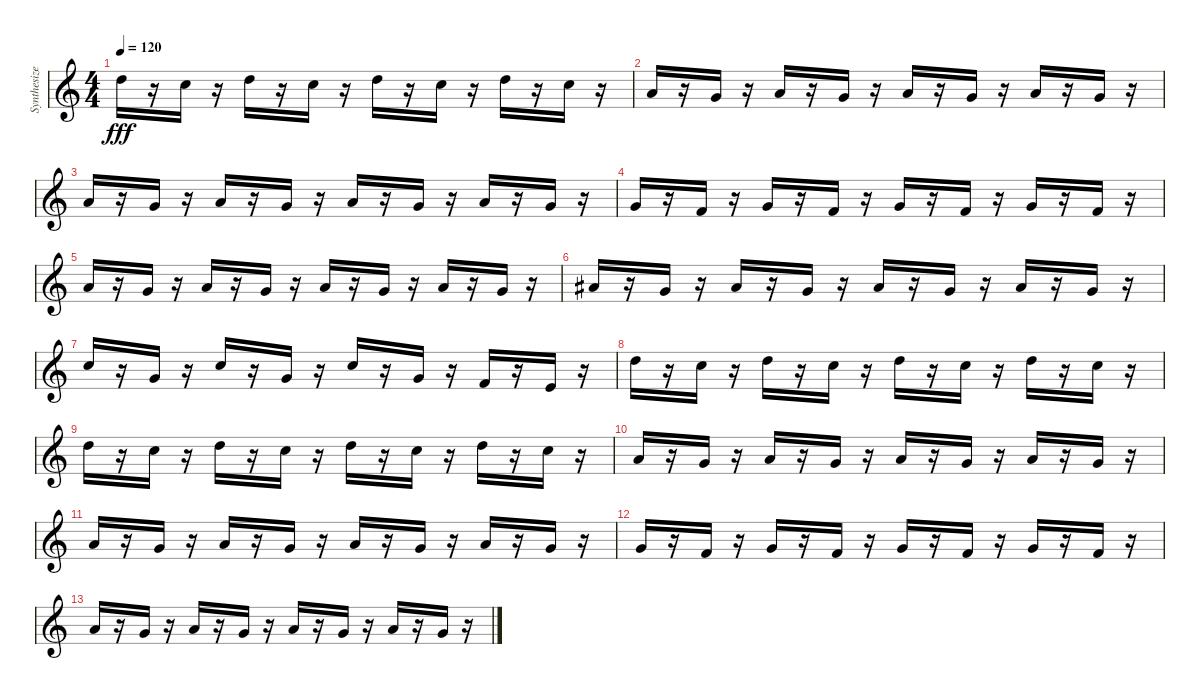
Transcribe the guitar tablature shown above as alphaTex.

\track ("Synthesizer" "Synthesize") {instrument fx1rain}
\staff {score}
\tuning (E4 B3 G3 D3 A2 E2 B1) {hide}
\ts (4 4)
\tempo 120
\clef g2
\ks c
10.1.16{dy fff} r.16 8.1.16 r.16 10.1.16 r.16 8.1.16 r.16 10.1.16 r.16 8.1.16 r.16 10.1.16 r.16 8.1.16 r.16 |
5.1.16 r.16 3.1.16 r.16 5.1.16 r.16 3.1.16 r.16 5.1.16 r.16 3.1.16 r.16 5.1.16 r.16 3.1.16 r.16 |
5.1.16 r.16 3.1.16 r.16 5.1.16 r.16 3.1.16 r.16 5.1.16 r.16 3.1.16 r.16 5.1.16 r.16 3.1.16 r.16 |
3.1.16 r.16 1.1.16 r.16 3.1.16 r.16 1.1.16 r.16 3.1.16 r.16 1.1.16 r.16 3.1.16 r.16 1.1.16 r.16 |
5.1.16 r.16 3.1.16 r.16 5.1.16 r.16 3.1.16 r.16 5.1.16 r.16 3.1.16 r.16 5.1.16 r.16 3.1.16 r.16 |
6.1.16 r.16 3.1.16 r.16 6.1.16 r.16 3.1.16 r.16 6.1.16 r.16 3.1.16 r.16 6.1.16 r.16 3.1.16 r.16 |
8.1.16 r.16 3.1.16 r.16 8.1.16 r.16 3.1.16 r.16 8.1.16 r.16 3.1.16 r.16 1.1.16 r.16 0.1.16 r.16 |
10.1.16 r.16 8.1.16 r.16 10.1.16 r.16 8.1.16 r.16 10.1.16 r.16 8.1.16 r.16 10.1.16 r.16 8.1.16 r.16 |
10.1.16 r.16 8.1.16 r.16 10.1.16 r.16 8.1.16 r.16 10.1.16 r.16 8.1.16 r.16 10.1.16 r.16 8.1.16 r.16 |
5.1.16 r.16 3.1.16 r.16 5.1.16 r.16 3.1.16 r.16 5.1.16 r.16 3.1.16 r.16 5.1.16 r.16 3.1.16 r.16 |
5.1.16 r.16 3.1.16 r.16 5.1.16 r.16 3.1.16 r.16 5.1.16 r.16 3.1.16 r.16 5.1.16 r.16 3.1.16 r.16 |
3.1.16 r.16 1.1.16 r.16 3.1.16 r.16 1.1.16 r.16 3.1.16 r.16 1.1.16 r.16 3.1.16 r.16 1.1.16 r.16 |
5.1.16 r.16 3.1.16 r.16 5.1.16 r.16 3.1.16 r.16 5.1.16 r.16 3.1.16 r.16 5.1.16 r.16 3.1.16 r.16
